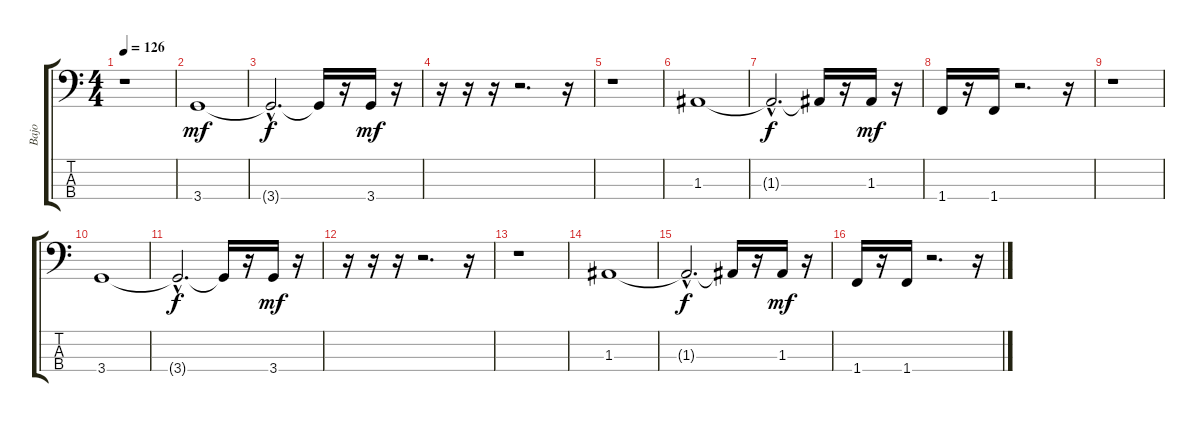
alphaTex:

\track ("Bajo" "Bajo") {instrument fretlessbass}
\staff {score tabs}
\tuning (G2 D2 A1 E1) {hide}
\ts (4 4)
\tempo 126
\clef f4
\ks c
r.1{dy mf instrument fretlessbass} |
3.4.1 |
3.4{hac t}.2{d dy f} 3.4{t}.16 r.16 3.4.16{dy mf} r.16 |
r.16 r.16 r.16 r.2{d} r.16 |
r.1 |
1.3.1 |
1.3{hac t}.2{d dy f} 1.3{t}.16 r.16 1.3.16{dy mf} r.16 |
1.4.16 r.16 1.4.16 r.2{d} r.16 |
r.1 |
3.4.1 |
3.4{hac t}.2{d dy f} 3.4{t}.16 r.16 3.4.16{dy mf} r.16 |
r.16 r.16 r.16 r.2{d} r.16 |
r.1 |
1.3.1 |
1.3{hac t}.2{d dy f} 1.3{t}.16 r.16 1.3.16{dy mf} r.16 |
1.4.16 r.16 1.4.16 r.2{d} r.16
